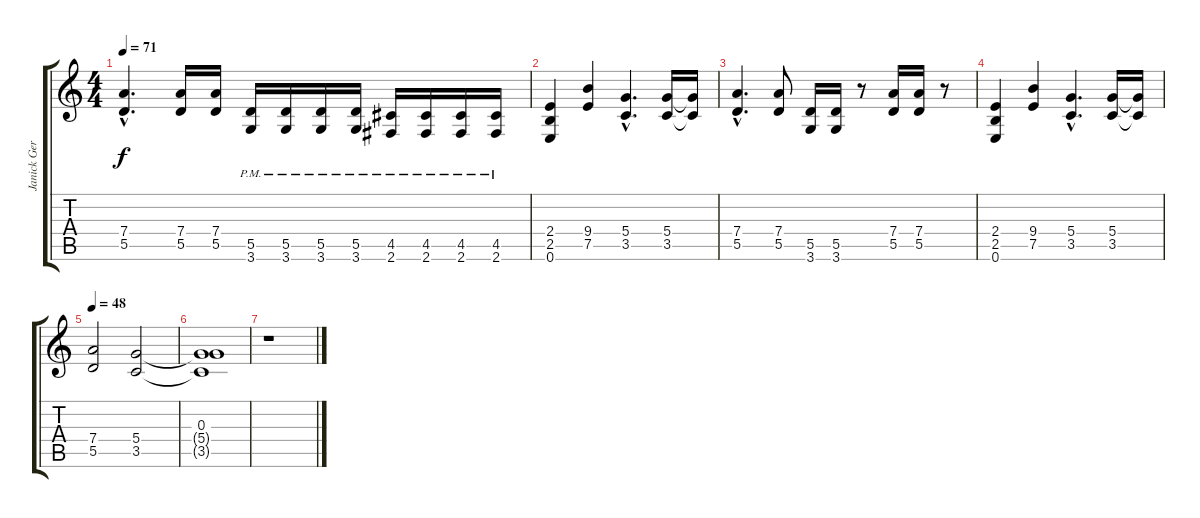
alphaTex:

\track ("Janick Gers (rhythm)" "Janick Ger") {instrument distortionguitar}
\staff {score tabs}
\tuning (E4 B3 G3 D3 A2 E2) {hide}
\ts (4 4)
\tempo 71
\clef g2
\ks c
(7.4{hac} 5.5{hac}).4{d dy f} (7.4 5.5).16 (7.4 5.5).16 (5.5{pm} 3.6{pm}).16 (5.5{pm} 3.6{pm}).16 (5.5{pm} 3.6{pm}).16 (5.5{pm} 3.6{pm}).16 (4.5{pm} 2.6{pm}).16 (4.5{pm} 2.6{pm}).16 (4.5{pm} 2.6{pm}).16 (4.5{pm} 2.6{pm}).16 |
(2.4 2.5 0.6).4 (9.4 7.5).4 (5.4{hac} 3.5{hac}).4{d} (5.4 3.5).16 (5.4{t} 3.5{t}).16 |
(7.4{hac} 5.5{hac}).4{d} (7.4 5.5).8 (5.5 3.6).16 (5.5 3.6).16 r.8 (7.4 5.5).16 (7.4 5.5).16 r.8 |
(2.4 2.5 0.6).4 (9.4 7.5).4 (5.4{hac} 3.5{hac}).4{d} (5.4 3.5).16 (5.4{t} 3.5{t}).16 |
\tempo 48
(7.4 5.5).2 (5.4 3.5).2{volume 0} |
(0.3 5.4{t} 3.5{t}).1 |
r.1
